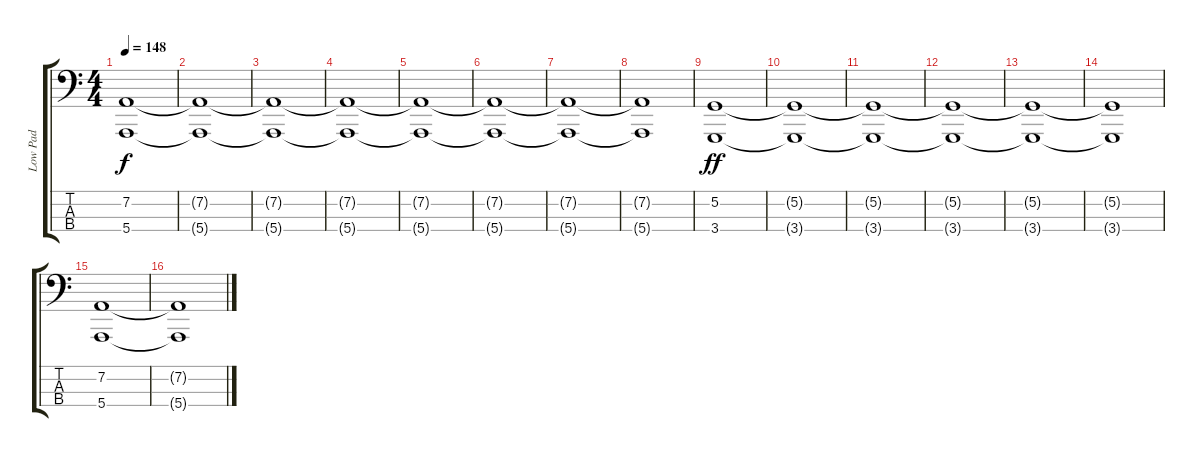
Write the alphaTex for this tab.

\track ("Low Pad" "Low Pad") {instrument pad3polysynth}
\staff {score tabs}
\tuning (G2 D2 A1 E1) {hide}
\ts (4 4)
\tempo 148
\clef f4
\ks c
(7.2 5.4).1{dy f instrument pad3polysynth} |
(7.2{t} 5.4{t}).1 |
(7.2{t} 5.4{t}).1 |
(7.2{t} 5.4{t}).1 |
(7.2{t} 5.4{t}).1 |
(7.2{t} 5.4{t}).1 |
(7.2{t} 5.4{t}).1 |
(7.2{t} 5.4{t}).1 |
(5.2 3.4).1{dy ff} |
(5.2{t} 3.4{t}).1 |
(5.2{t} 3.4{t}).1 |
(5.2{t} 3.4{t}).1 |
(5.2{t} 3.4{t}).1 |
(5.2{t} 3.4{t}).1 |
(7.2 5.4).1 |
(7.2{t} 5.4{t}).1
